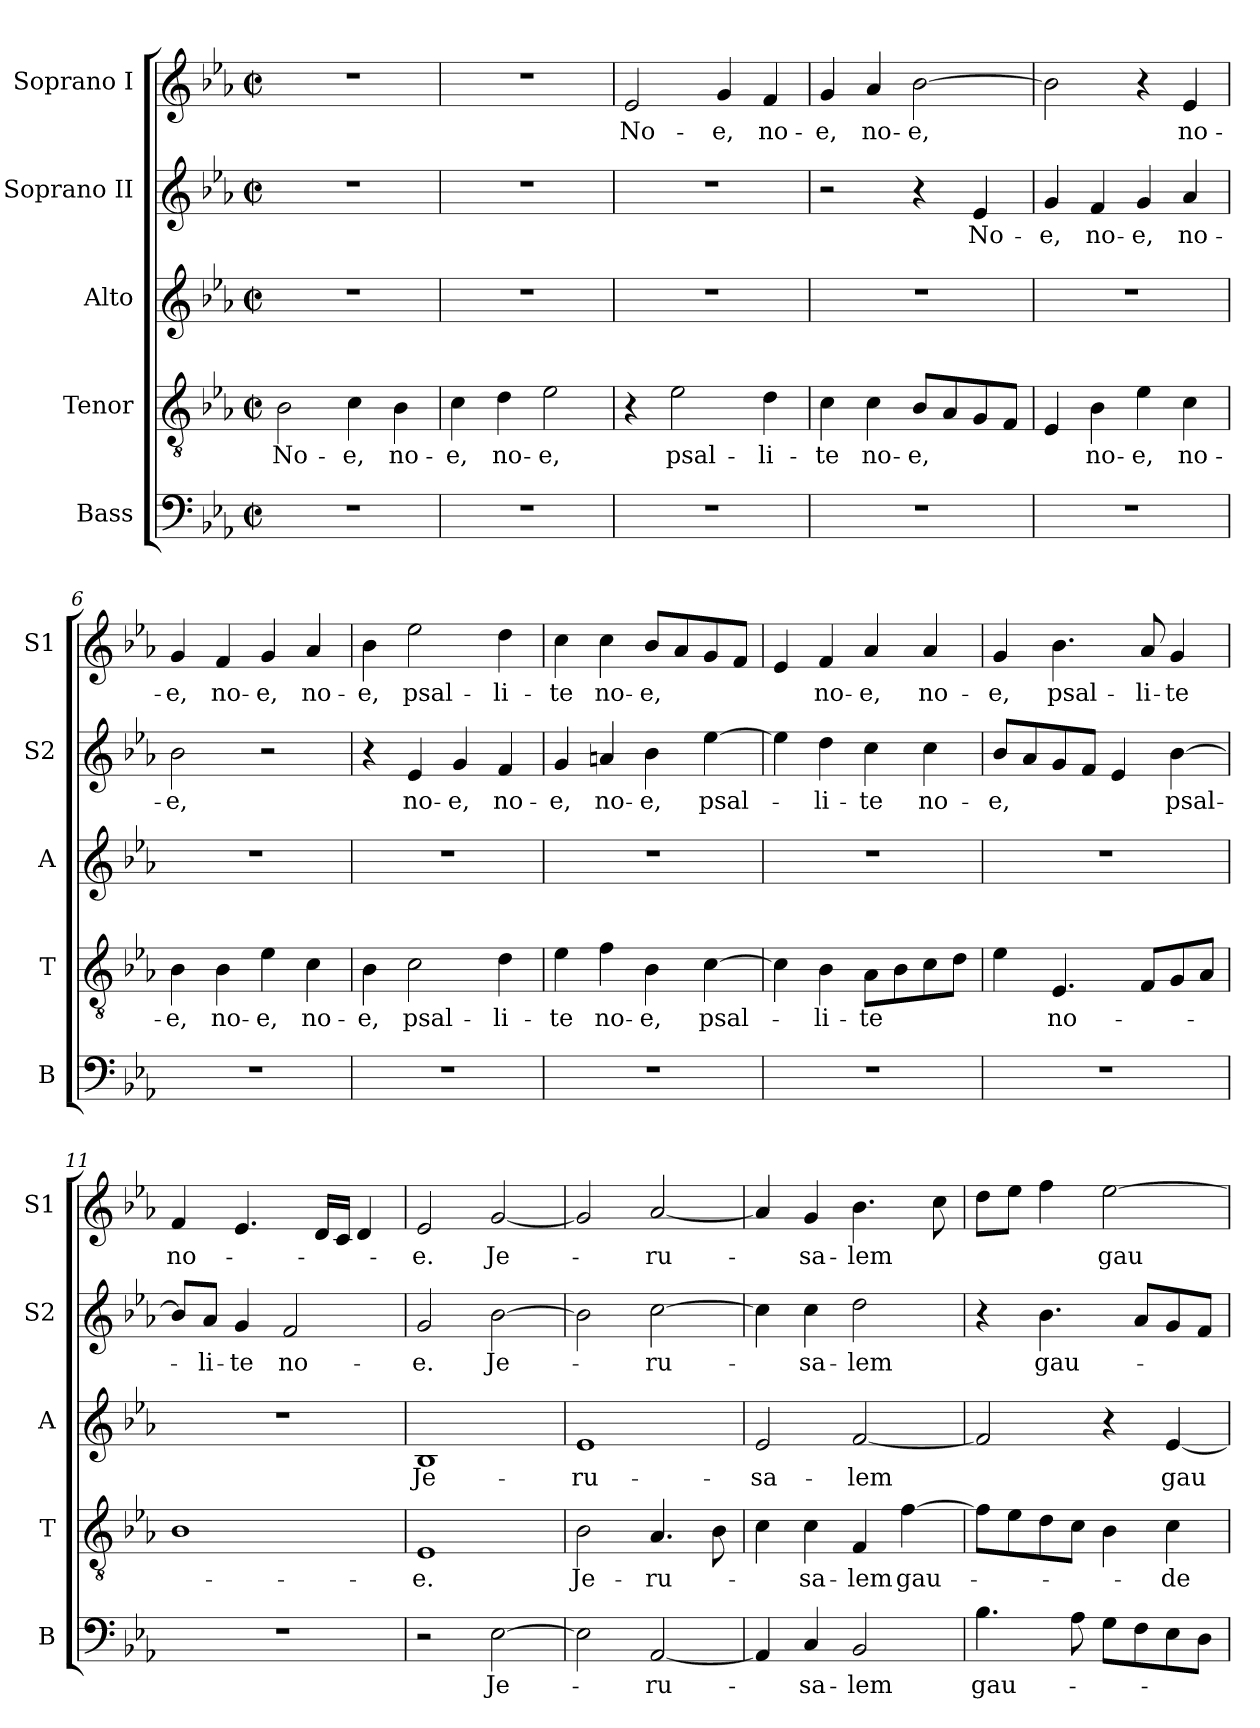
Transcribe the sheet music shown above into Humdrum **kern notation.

**kern	**text	**kern	**text	**kern	**text	**kern	**text	**kern	**text
*part5	*part5	*part4	*part4	*part3	*part3	*part2	*part2	*part1	*part1
*staff5	*staff5	*staff4	*staff4	*staff3	*staff3	*staff2	*staff2	*staff1	*staff1
*I"Bass	*	*I"Tenor	*	*I"Alto	*	*I"Soprano II	*	*I"Soprano I	*
*I'B	*	*I'T	*	*I'A	*	*I'S2	*	*I'S1	*
*clefF4	*	*clefGv2	*	*clefG2	*	*clefG2	*	*clefG2	*
*k[b-e-a-]	*	*k[b-e-a-]	*	*k[b-e-a-]	*	*k[b-e-a-]	*	*k[b-e-a-]	*
*E-:	*	*E-:	*	*E-:	*	*E-:	*	*E-:	*
*M2/2	*	*M2/2	*	*M2/2	*	*M2/2	*	*M2/2	*
*met(c|)	*	*met(c|)	*	*met(c|)	*	*met(c|)	*	*met(c|)	*
=1	=1	=1	=1	=1	=1	=1	=1	=1	=1
1r	.	2B-\	No-	1r	.	1r	.	1r	.
.	.	4c\	-e,	.	.	.	.	.	.
.	.	4B-\	no-	.	.	.	.	.	.
=2	=2	=2	=2	=2	=2	=2	=2	=2	=2
1r	.	4c\	-e,	1r	.	1r	.	1r	.
.	.	4d\	no-	.	.	.	.	.	.
.	.	2e-\	-e,	.	.	.	.	.	.
=3	=3	=3	=3	=3	=3	=3	=3	=3	=3
1r	.	4r	.	1r	.	1r	.	2e-/	No-
.	.	2e-\	psal-	.	.	.	.	.	.
.	.	.	.	.	.	.	.	4g/	-e,
.	.	4d\	-li-	.	.	.	.	4f/	no-
=4	=4	=4	=4	=4	=4	=4	=4	=4	=4
1r	.	4c\	-te	1r	.	2r	.	4g/	-e,
.	.	4c\	no-	.	.	.	.	4a-/	no-
.	.	8B-/L	-e,	.	.	4r	.	[2b-\	-e,
.	.	8A-/	.	.	.	.	.	.	.
.	.	8G/	.	.	.	4e-/	No-	.	.
.	.	8F/J	.	.	.	.	.	.	.
=5	=5	=5	=5	=5	=5	=5	=5	=5	=5
1r	.	4E-/	.	1r	.	4g/	-e,	2b-\]	.
.	.	4B-\	no-	.	.	4f/	no-	.	.
.	.	4e-\	-e,	.	.	4g/	-e,	4r	.
.	.	4c\	no-	.	.	4a-/	no-	4e-/	no-
!!LO:LB:g=z
=6	=6	=6	=6	=6	=6	=6	=6	=6	=6
1r	.	4B-\	-e,	1r	.	2b-\	-e,	4g/	-e,
.	.	4B-\	no-	.	.	.	.	4f/	no-
.	.	4e-\	-e,	.	.	2r	.	4g/	-e,
.	.	4c\	no-	.	.	.	.	4a-/	no-
=7	=7	=7	=7	=7	=7	=7	=7	=7	=7
1r	.	4B-\	-e,	1r	.	4r	.	4b-\	-e,
.	.	2c\	psal-	.	.	4e-/	no-	2ee-\	psal-
.	.	.	.	.	.	4g/	-e,	.	.
.	.	4d\	-li-	.	.	4f/	no-	4dd\	-li-
=8	=8	=8	=8	=8	=8	=8	=8	=8	=8
1r	.	4e-\	-te	1r	.	4g/	-e,	4cc\	-te
.	.	4f\	no-	.	.	4an/	no-	4cc\	no-
.	.	4B-\	-e,	.	.	4b-\	-e,	8b-/L	-e,
.	.	.	.	.	.	.	.	8a-/	.
.	.	[4c\	psal-	.	.	[4ee-\	psal-	8g/	.
.	.	.	.	.	.	.	.	8f/J	.
=9	=9	=9	=9	=9	=9	=9	=9	=9	=9
1r	.	4c\]	.	1r	.	4ee-\]	.	4e-/	.
.	.	4B-\	-li-	.	.	4dd\	-li-	4f/	no-
.	.	8A-\L	-te	.	.	4cc\	-te	4a-/	-e,
.	.	8B-\	.	.	.	.	.	.	.
.	.	8c\	.	.	.	4cc\	no-	4a-/	no-
.	.	8d\J	.	.	.	.	.	.	.
=10	=10	=10	=10	=10	=10	=10	=10	=10	=10
1r	.	4e-\	.	1r	.	8b-/L	-e,	4g/	-e,
.	.	.	.	.	.	8a-/	.	.	.
.	.	4.E-/	no-	.	.	8g/	.	4.b-\	psal-
.	.	.	.	.	.	8f/J	.	.	.
.	.	.	.	.	.	4e-/	.	.	.
.	.	8F/L	.	.	.	.	.	8a-/	-li-
.	.	8G/	.	.	.	[4b-\	psal-	4g/	-te
.	.	8A-/J	.	.	.	.	.	.	.
!!LO:PB:g=z
=11	=11	=11	=11	=11	=11	=11	=11	=11	=11
1r	.	1B-	.	1r	.	8b-/L]	.	4f/	no-
.	.	.	.	.	.	8a-/J	-li-	.	.
.	.	.	.	.	.	4g/	-te	4.e-/	.
.	.	.	.	.	.	2f/	no-	.	.
.	.	.	.	.	.	.	.	16d/LL	.
.	.	.	.	.	.	.	.	16c/JJ	.
.	.	.	.	.	.	.	.	4d/	.
=12	=12	=12	=12	=12	=12	=12	=12	=12	=12
2r	.	1E-	-e.	1B-	Je-	2g/	-e.	2e-/	e.
[>2E-\	Je-	.	.	.	.	[2b-\	Je-	[<2g/	Je-
=13	=13	=13	=13	=13	=13	=13	=13	=13	=13
2E-\]	.	2B-\	Je-	1e-	-ru-	2b-\]	.	2g/]	.
[2AA-/	-ru-	4.A-/	-ru-	.	.	[2cc\	-ru-	[2a-/	-ru-
.	.	8B-\	.	.	.	.	.	.	.
=14	=14	=14	=14	=14	=14	=14	=14	=14	=14
4AA-/]	.	4c\	.	2e-/	-sa-	4cc\]	.	4a-/]	.
4C/	-sa-	4c\	-sa-	.	.	4cc\	-sa-	4g/	-sa-
2BB-/	-lem	4F/	-lem	[<2f/	-lem	2dd\	-lem	4.b-\	-lem
.	.	[4f\	gau-	.	.	.	.	.	.
.	.	.	.	.	.	.	.	8cc\	.
=15	=15	=15	=15	=15	=15	=15	=15	=15	=15
4.B-\	gau-	8f\L]	.	2f/]	.	4r	.	8dd\L	.
.	.	8e-\	.	.	.	.	.	8ee-\J	.
.	.	8d\	.	.	.	4.b-\	gau-	4ff\	.
8A-\	.	8c\J	.	.	.	.	.	.	.
8G\L	.	4B-\	.	4r	.	.	.	[2ee-\	gau-
8F\	.	.	.	.	.	8a-/L	.	.	.
8E-\	.	4c\	-de	[4e-/	gau-	8g/	.	.	.
8D\J	.	.	.	.	.	8f/J	.	.	.
=	=	=	=	=	=	=	=	=	=
*-	*-	*-	*-	*-	*-	*-	*-	*-	*-
